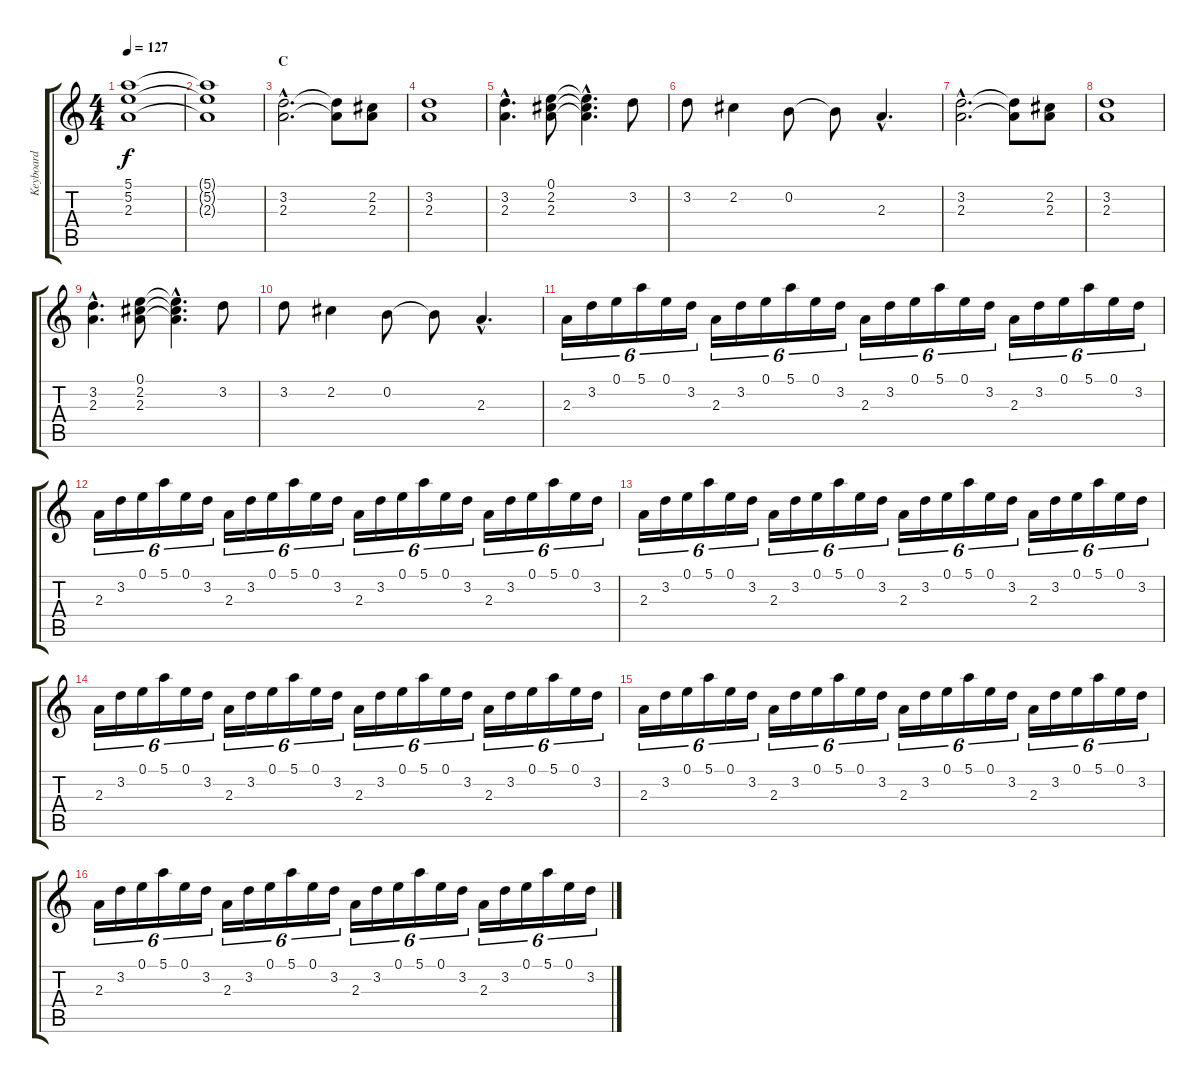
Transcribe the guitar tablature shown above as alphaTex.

\track ("Keyboard" "Keyboard") {instrument rockorgan}
\staff {score tabs}
\tuning (E5 B4 G4 D4 A3 E3) {hide}
\ts (4 4)
\tempo 127
\clef g2
\ks c
(5.1 5.2 2.3).1{dy f} |
(5.1{t} 5.2{t} 2.3{t}).1 |
\section ("" "C")
(3.2{hac} 2.3{hac}).2{d} (3.2{t} 2.3{t}).8 (2.2 2.3).8 |
(3.2 2.3).1 |
(3.2{hac} 2.3{hac}).4{d} (0.1 2.2 2.3).8 (0.1{hac t} 2.2{hac t} 2.3{hac t}).4{d} 3.2.8 |
3.2.8 2.2.4 0.2.8 0.2{t}.8 2.3{hac}.4{d} |
(3.2{hac} 2.3{hac}).2{d} (3.2{t} 2.3{t}).8 (2.2 2.3).8 |
(3.2 2.3).1 |
(3.2{hac} 2.3{hac}).4{d} (0.1 2.2 2.3).8 (0.1{hac t} 2.2{hac t} 2.3{hac t}).4{d} 3.2.8 |
3.2.8 2.2.4 0.2.8 0.2{t}.8 2.3{hac}.4{d} |
2.3.16{tu (6 4)} 3.2.16{tu (6 4)} 0.1.16{tu (6 4)} 5.1.16{tu (6 4)} 0.1.16{tu (6 4)} 3.2.16{tu (6 4)} 2.3.16{tu (6 4)} 3.2.16{tu (6 4)} 0.1.16{tu (6 4)} 5.1.16{tu (6 4)} 0.1.16{tu (6 4)} 3.2.16{tu (6 4)} 2.3.16{tu (6 4)} 3.2.16{tu (6 4)} 0.1.16{tu (6 4)} 5.1.16{tu (6 4)} 0.1.16{tu (6 4)} 3.2.16{tu (6 4)} 2.3.16{tu (6 4)} 3.2.16{tu (6 4)} 0.1.16{tu (6 4)} 5.1.16{tu (6 4)} 0.1.16{tu (6 4)} 3.2.16{tu (6 4)} |
2.3.16{tu (6 4)} 3.2.16{tu (6 4)} 0.1.16{tu (6 4)} 5.1.16{tu (6 4)} 0.1.16{tu (6 4)} 3.2.16{tu (6 4)} 2.3.16{tu (6 4)} 3.2.16{tu (6 4)} 0.1.16{tu (6 4)} 5.1.16{tu (6 4)} 0.1.16{tu (6 4)} 3.2.16{tu (6 4)} 2.3.16{tu (6 4)} 3.2.16{tu (6 4)} 0.1.16{tu (6 4)} 5.1.16{tu (6 4)} 0.1.16{tu (6 4)} 3.2.16{tu (6 4)} 2.3.16{tu (6 4)} 3.2.16{tu (6 4)} 0.1.16{tu (6 4)} 5.1.16{tu (6 4)} 0.1.16{tu (6 4)} 3.2.16{tu (6 4)} |
2.3.16{tu (6 4)} 3.2.16{tu (6 4)} 0.1.16{tu (6 4)} 5.1.16{tu (6 4)} 0.1.16{tu (6 4)} 3.2.16{tu (6 4)} 2.3.16{tu (6 4)} 3.2.16{tu (6 4)} 0.1.16{tu (6 4)} 5.1.16{tu (6 4)} 0.1.16{tu (6 4)} 3.2.16{tu (6 4)} 2.3.16{tu (6 4)} 3.2.16{tu (6 4)} 0.1.16{tu (6 4)} 5.1.16{tu (6 4)} 0.1.16{tu (6 4)} 3.2.16{tu (6 4)} 2.3.16{tu (6 4)} 3.2.16{tu (6 4)} 0.1.16{tu (6 4)} 5.1.16{tu (6 4)} 0.1.16{tu (6 4)} 3.2.16{tu (6 4)} |
2.3.16{tu (6 4)} 3.2.16{tu (6 4)} 0.1.16{tu (6 4)} 5.1.16{tu (6 4)} 0.1.16{tu (6 4)} 3.2.16{tu (6 4)} 2.3.16{tu (6 4)} 3.2.16{tu (6 4)} 0.1.16{tu (6 4)} 5.1.16{tu (6 4)} 0.1.16{tu (6 4)} 3.2.16{tu (6 4)} 2.3.16{tu (6 4)} 3.2.16{tu (6 4)} 0.1.16{tu (6 4)} 5.1.16{tu (6 4)} 0.1.16{tu (6 4)} 3.2.16{tu (6 4)} 2.3.16{tu (6 4)} 3.2.16{tu (6 4)} 0.1.16{tu (6 4)} 5.1.16{tu (6 4)} 0.1.16{tu (6 4)} 3.2.16{tu (6 4)} |
2.3.16{tu (6 4)} 3.2.16{tu (6 4)} 0.1.16{tu (6 4)} 5.1.16{tu (6 4)} 0.1.16{tu (6 4)} 3.2.16{tu (6 4)} 2.3.16{tu (6 4)} 3.2.16{tu (6 4)} 0.1.16{tu (6 4)} 5.1.16{tu (6 4)} 0.1.16{tu (6 4)} 3.2.16{tu (6 4)} 2.3.16{tu (6 4)} 3.2.16{tu (6 4)} 0.1.16{tu (6 4)} 5.1.16{tu (6 4)} 0.1.16{tu (6 4)} 3.2.16{tu (6 4)} 2.3.16{tu (6 4)} 3.2.16{tu (6 4)} 0.1.16{tu (6 4)} 5.1.16{tu (6 4)} 0.1.16{tu (6 4)} 3.2.16{tu (6 4)} |
2.3.16{tu (6 4)} 3.2.16{tu (6 4)} 0.1.16{tu (6 4)} 5.1.16{tu (6 4)} 0.1.16{tu (6 4)} 3.2.16{tu (6 4)} 2.3.16{tu (6 4)} 3.2.16{tu (6 4)} 0.1.16{tu (6 4)} 5.1.16{tu (6 4)} 0.1.16{tu (6 4)} 3.2.16{tu (6 4)} 2.3.16{tu (6 4)} 3.2.16{tu (6 4)} 0.1.16{tu (6 4)} 5.1.16{tu (6 4)} 0.1.16{tu (6 4)} 3.2.16{tu (6 4)} 2.3.16{tu (6 4)} 3.2.16{tu (6 4)} 0.1.16{tu (6 4)} 5.1.16{tu (6 4)} 0.1.16{tu (6 4)} 3.2.16{tu (6 4)}
